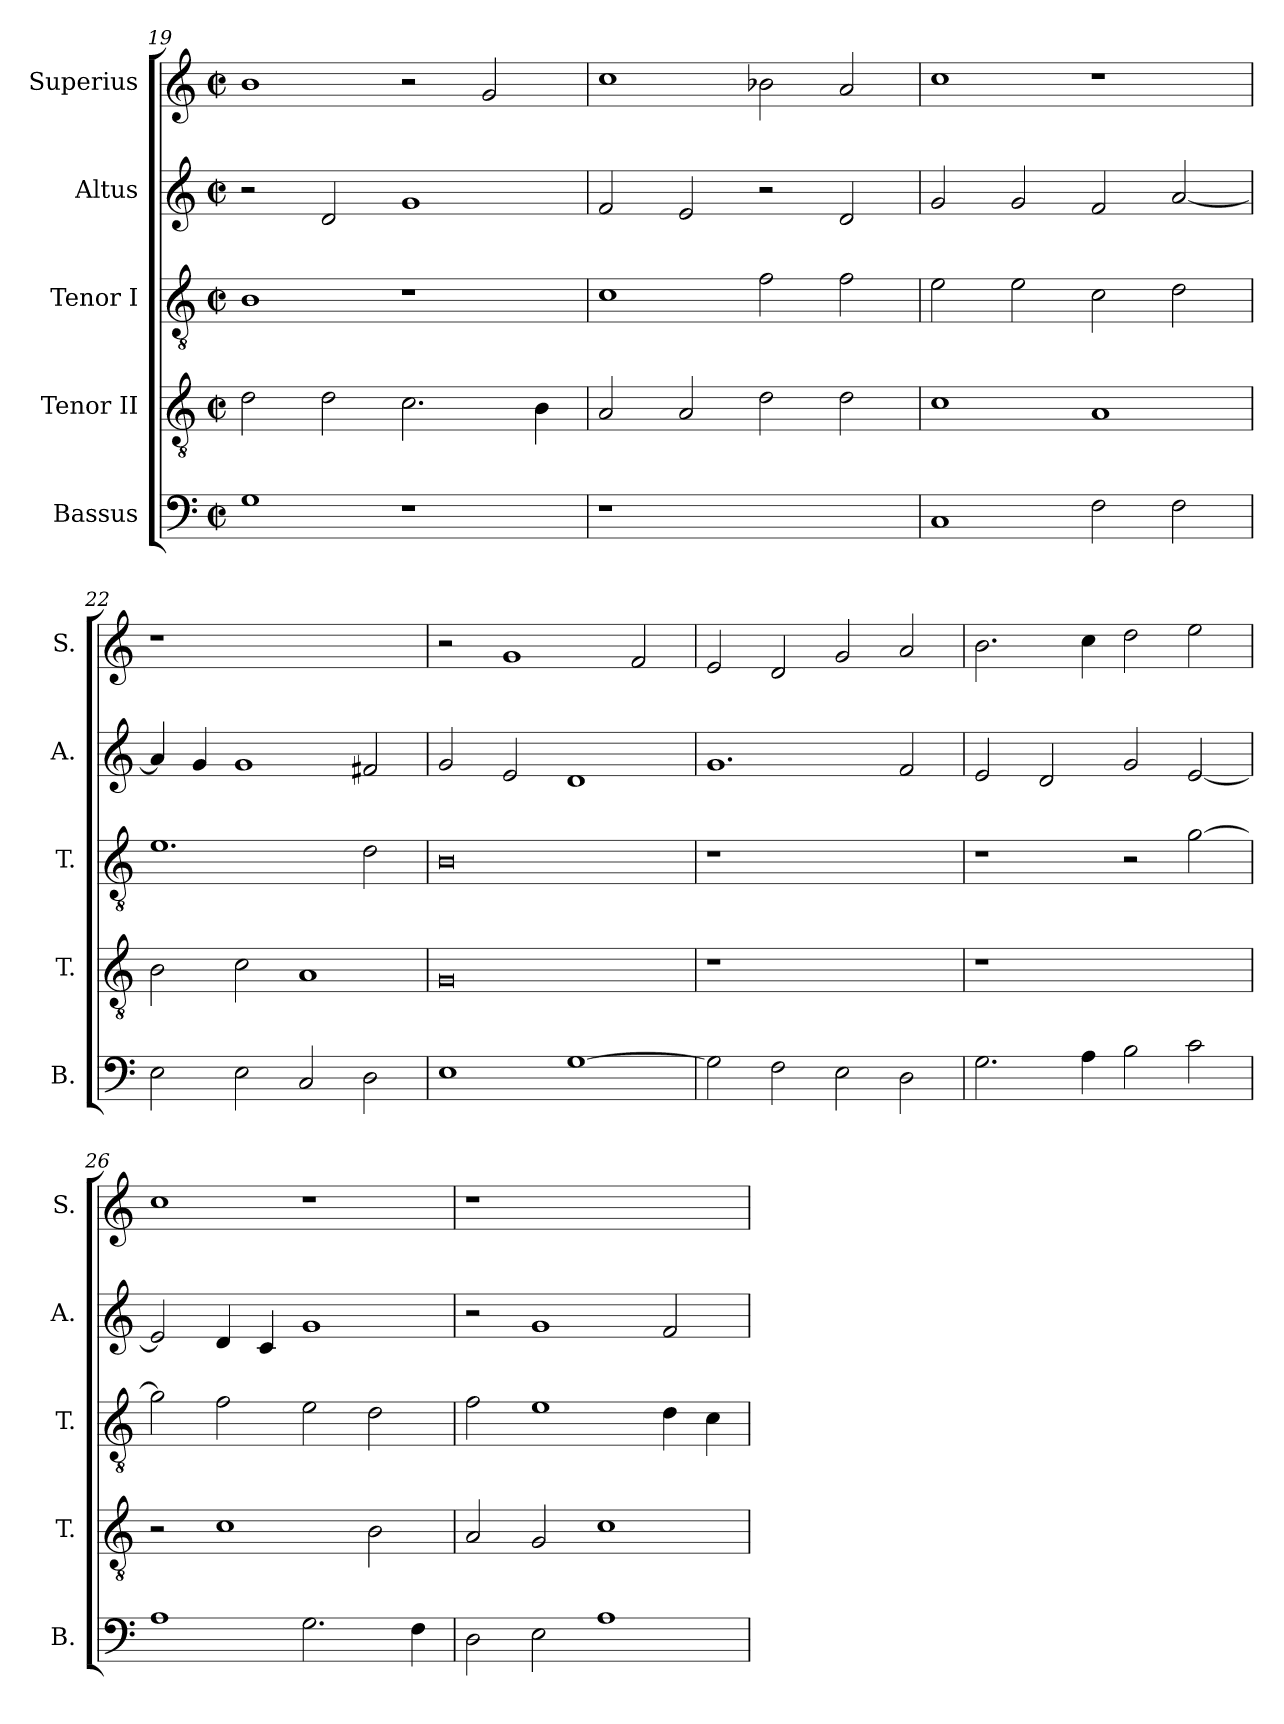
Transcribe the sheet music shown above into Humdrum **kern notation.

**kern	**kern	**kern	**kern	**kern
*part5	*part4	*part3	*part2	*part1
*staff5	*staff4	*staff3	*staff2	*staff1
*I"Bassus	*I"Tenor II	*I"Tenor I	*I"Altus	*I"Superius
*I'B.	*I'T.	*I'T.	*I'A.	*I'S.
*clefF4	*clefGv2	*clefGv2	*clefG2	*clefG2
*	*ITrd7c12	*ITrd7c12	*	*
*k[]	*k[]	*k[]	*k[]	*k[]
*M2/2	*M2/2	*M2/2	*M2/2	*M2/2
*met(c|)	*met(c|)	*met(c|)	*met(c|)	*met(c|)
=19	=19	=19	=19	=19
1Gi	2Di\	1BBi	2r	1bi
.	2Di\	.	2di/	.
1r	2.Ci\	1r	1gi	2r
.	.	.	.	2gi/
.	4BBi\	.	.	.
=20	=20	=20	=20	=20
!LO:N:vis=1	!	!	!	!
1r	2AAi/	1Ci	2fi/	1cci
.	2AAi/	.	2ei/	.
1ryy	2Di\	2Fi\	2r	2b-Xi\
.	2Di\	2Fi\	2di/	2ai/
!!LO:LB:g=z
=21	=21	=21	=21	=21
1Ci	1Ci	2Ei\	2gi/	1cci
.	.	2Ei\	2gi/	.
2Fi\	1AAi	2Ci\	2fi/	1r
2Fi\	.	2Di\	[<2ai/	.
=22	=22	=22	=22	=22
!	!	!	!	!LO:N:vis=1
2Ei\	2BBi\	1.Ei	4ai/]	1r
.	.	.	4gi/	.
2Ei\	2Ci\	.	1gi	.
2Ci/	1AAi	.	.	1ryy
2Di\	.	2Di\	2f#Xi/	.
=23	=23	=23	=23	=23
1Ei	0GGi	0BBi	2gi/	2r
.	.	.	2ei/	1gi
[>1Gi	.	.	1di	.
.	.	.	.	2fi/
=24	=24	=24	=24	=24
!	!LO:N:vis=1	!LO:N:vis=1	!	!
2Gi\]	1r	1r	1.gi	2ei/
2Fi\	.	.	.	2di/
2Ei\	1ryy	1ryy	.	2gi/
2Di\	.	.	2fi/	2ai/
=25	=25	=25	=25	=25
!	!LO:N:vis=1	!	!	!
2.Gi\	1r	1r	2ei/	2.bi\
.	.	.	2di/	.
4Ai\	.	.	.	4cci\
2Bi\	1ryy	2r	2gi/	2ddi\
2ci\	.	[>2Gi\	[<2ei/	2eei\
!!LO:PB:g=z
=26	=26	=26	=26	=26
1Ai	2r	2Gi\]	2ei/]	1cci
.	1Ci	2Fi\	4di/	.
.	.	.	4ci/	.
2.Gi\	.	2Ei\	1gi	1r
.	2BBi\	2Di\	.	.
4Fi\	.	.	.	.
=27	=27	=27	=27	=27
!	!	!	!	!LO:N:vis=1
2Di\	2AAi/	2Fi\	2r	1r
2Ei\	2GGi/	1Ei	1gi	.
1Ai	1Ci	.	.	1ryy
.	.	4Di\	2fi/	.
.	.	4Ci\	.	.
=	=	=	=	=
*-	*-	*-	*-	*-
